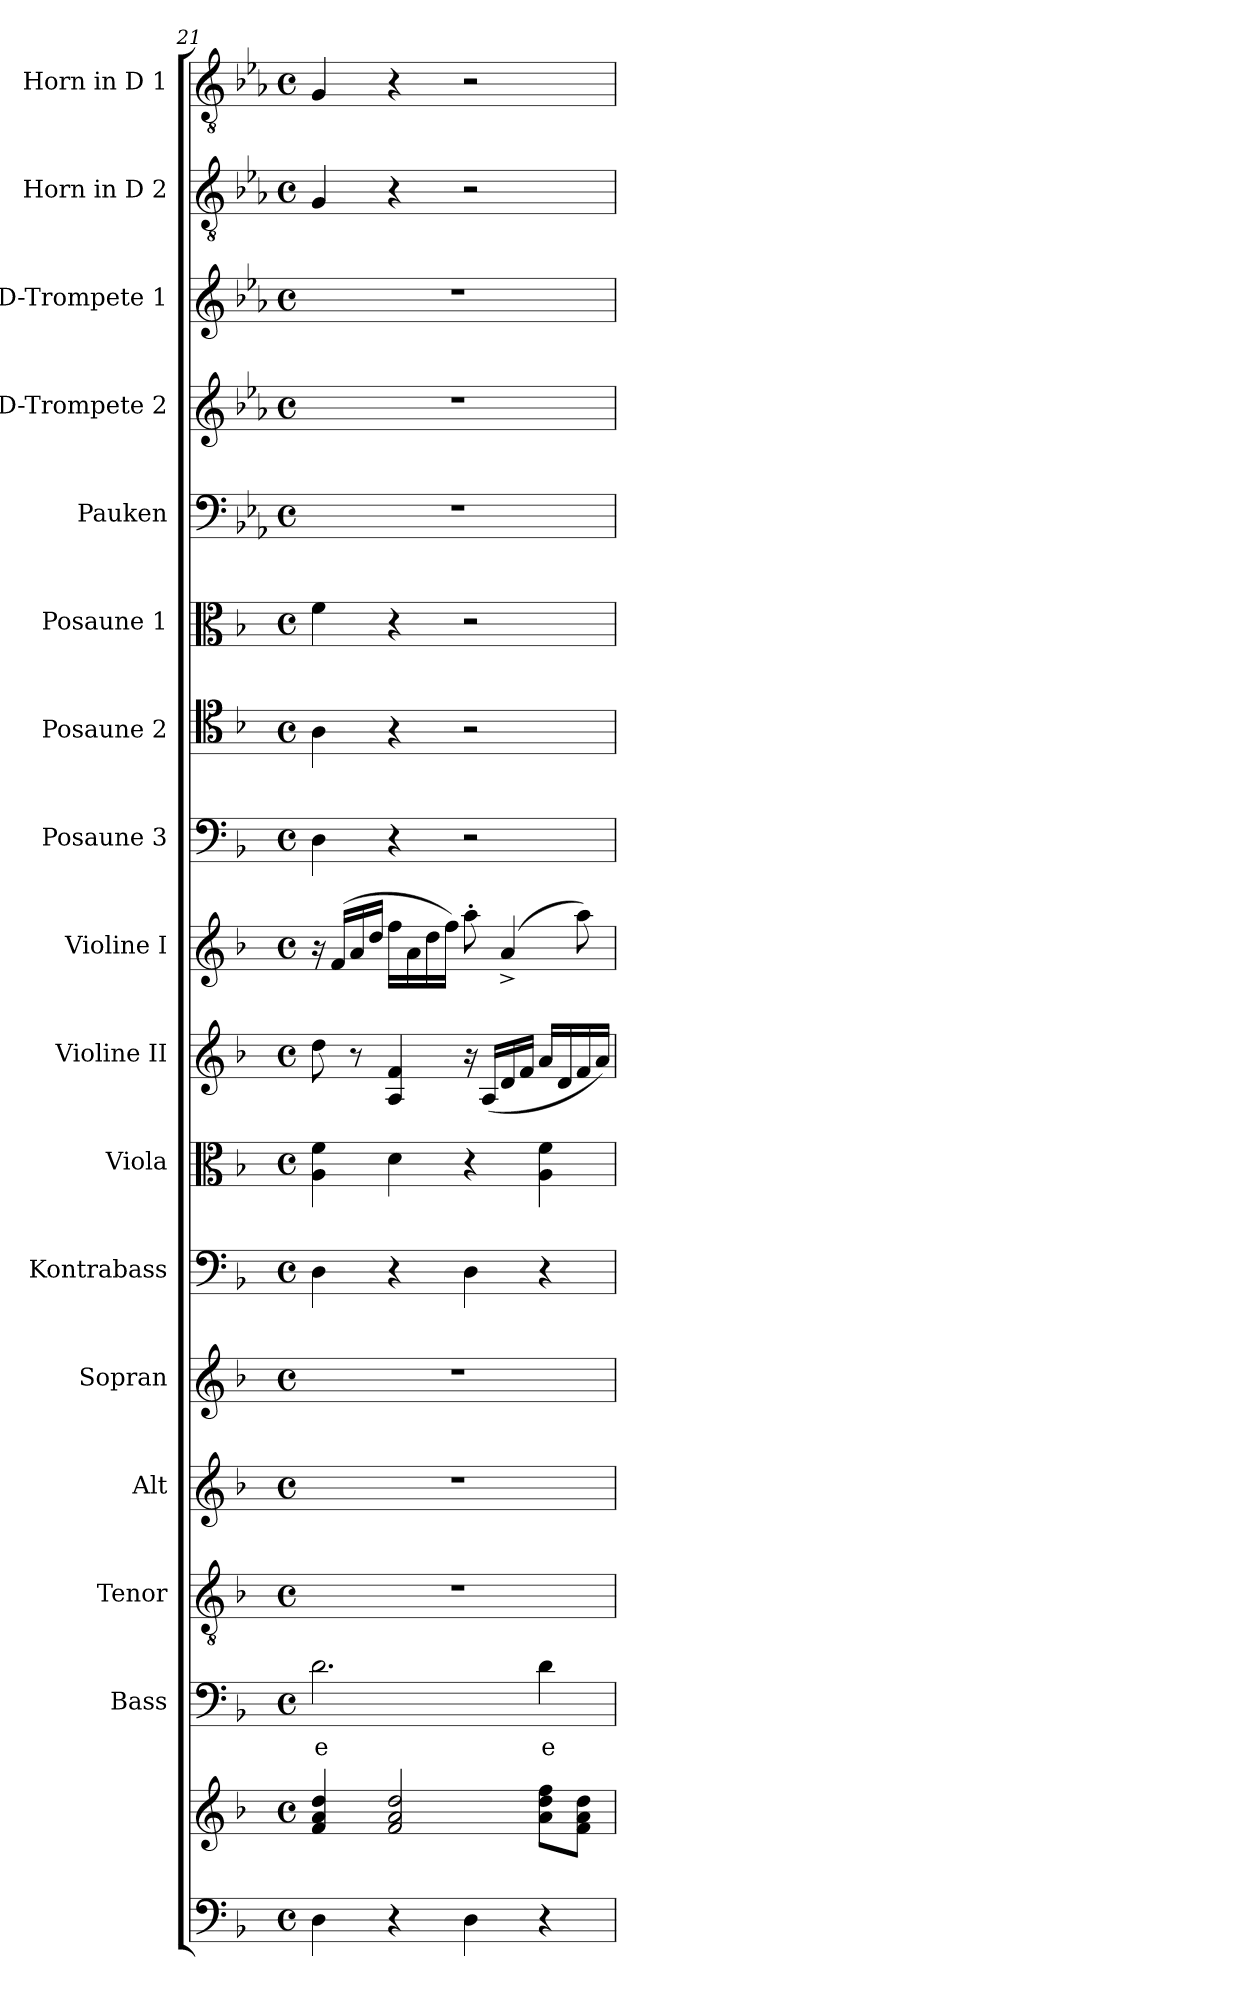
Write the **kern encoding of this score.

**kern	**kern	**kern	**text	**kern	**kern	**kern	**kern	**kern	**kern	**kern	**kern	**kern	**kern	**kern	**kern	**kern	**kern	**kern
*part17	*part17	*part16	*part16	*part15	*part14	*part13	*part12	*part11	*part10	*part9	*part8	*part7	*part6	*part5	*part4	*part3	*part2	*part1
*staff18	*staff17	*staff16	*staff16	*staff15	*staff14	*staff13	*staff12	*staff11	*staff10	*staff9	*staff8	*staff7	*staff6	*staff5	*staff4	*staff3	*staff2	*staff1
*	*	*I"Bass	*	*I"Tenor	*I"Alt	*I"Sopran	*I"Kontrabass	*I"Viola	*I"Violine II	*I"Violine I	*I"Posaune 3	*I"Posaune 2	*I"Posaune 1	*I"Pauken	*I"D-Trompete 2	*I"D-Trompete 1	*I"Horn in D 2	*I"Horn in D 1
*	*	*I'B.	*	*I'T.	*I'A.	*I'S.	*I'Kb.	*I'Vla.	*I'Vl. II	*I'Vl. I	*I'Pos. 3	*I'Pos. 2	*I'Pos. 1	*I'Pk.	*I'D Trp. 2	*I'D Trp. 1	*I'Hrn. 2	*I'Hrn. 1
!!LO:PB:g=z
*clefF4	*clefG2	*clefF4	*	*clefGv2	*clefG2	*clefG2	*clefF4	*clefC3	*clefG2	*clefG2	*clefF4	*clefC4	*clefC3	*clefF4	*clefG2	*clefG2	*clefGv2	*clefGv2
*	*	*	*	*	*	*	*ITrd7c12	*	*	*	*	*	*	*ITrd-1c-2	*ITrd-1c-2	*ITrd-1c-2	*ITrd-1c-2	*ITrd-1c-2
*k[b-]	*k[b-]	*k[b-]	*	*k[b-]	*k[b-]	*k[b-]	*k[b-]	*k[b-]	*k[b-]	*k[b-]	*k[b-]	*k[b-]	*k[b-]	*k[b-]	*k[b-]	*k[b-]	*k[b-]	*k[b-]
*F:	*F:	*F:	*	*F:	*F:	*F:	*F:	*F:	*F:	*F:	*F:	*F:	*F:	*F:	*F:	*F:	*F:	*F:
*M4/4	*M4/4	*M4/4	*	*M4/4	*M4/4	*M4/4	*M4/4	*M4/4	*M4/4	*M4/4	*M4/4	*M4/4	*M4/4	*M4/4	*M4/4	*M4/4	*M4/4	*M4/4
*met(c)	*met(c)	*met(c)	*	*met(c)	*met(c)	*met(c)	*met(c)	*met(c)	*met(c)	*met(c)	*met(c)	*met(c)	*met(c)	*met(c)	*met(c)	*met(c)	*met(c)	*met(c)
=21	=21	=21	=21	=21	=21	=21	=21	=21	=21	=21	=21	=21	=21	=21	=21	=21	=21	=21
!	!	!	!LO:LY:b	!	!	!	!	!	!	!	!	!	!	!	!	!	!	!
4D\	4f/ 4a/ 4dd/	2.d\	-e	1r	1r	1r	4DD\	4A\ 4f\	8dd\	16r	4D\	4A\	4f\	1r	1r	1r	4A/	4A/
.	.	.	.	.	.	.	.	.	.	(>16f/LL	.	.	.	.	.	.	.	.
.	.	.	.	.	.	.	.	.	8r	16a/	.	.	.	.	.	.	.	.
.	.	.	.	.	.	.	.	.	.	16dd/JJ	.	.	.	.	.	.	.	.
4r	2f/ 2a/ 2dd/	.	.	.	.	.	4r	4d\	4A/ 4f/	16ff\LL	4r	4r	4r	.	.	.	4r	4r
.	.	.	.	.	.	.	.	.	.	16a\	.	.	.	.	.	.	.	.
.	.	.	.	.	.	.	.	.	.	16dd\	.	.	.	.	.	.	.	.
.	.	.	.	.	.	.	.	.	.	16ff\JJ)	.	.	.	.	.	.	.	.
4D\	.	.	.	.	.	.	4DD\	4r	16r	8aa'>\	2r	2r	2r	.	.	.	2r	2r
.	.	.	.	.	.	.	.	.	(<16A/LL	.	.	.	.	.	.	.	.	.
.	.	.	.	.	.	.	.	.	16d/	(4a^</	.	.	.	.	.	.	.	.
.	.	.	.	.	.	.	.	.	16f/JJ	.	.	.	.	.	.	.	.	.
!	!	!	!LO:LY:b	!	!	!	!	!	!	!	!	!	!	!	!	!	!	!
4r	8a\ 8dd\ 8ff\L	4d\	e-	.	.	.	4r	4A\ 4f\	16a/LL	.	.	.	.	.	.	.	.	.
.	.	.	.	.	.	.	.	.	16d/	.	.	.	.	.	.	.	.	.
.	8f\ 8a\ 8dd\J	.	.	.	.	.	.	.	16f/	8aa\)	.	.	.	.	.	.	.	.
.	.	.	.	.	.	.	.	.	16a/JJ)	.	.	.	.	.	.	.	.	.
=	=	=	=	=	=	=	=	=	=	=	=	=	=	=	=	=	=	=
*-	*-	*-	*-	*-	*-	*-	*-	*-	*-	*-	*-	*-	*-	*-	*-	*-	*-	*-
